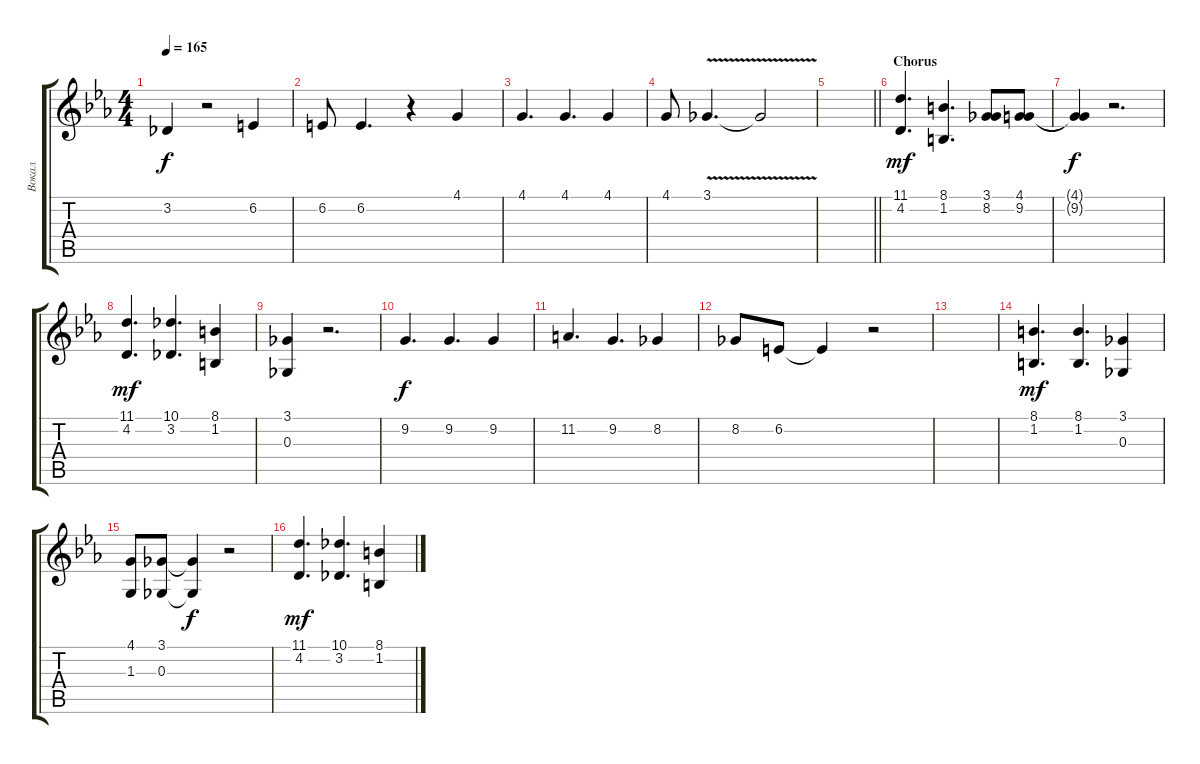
\track ("Вокал" "Вокал") {instrument trumpet}
\staff {score tabs}
\tuning (Eb4 Bb3 Gb3 Db3 Ab2 Eb2) {hide}
\ts (4 4)
\tempo 165
\clef g2
\ks cminor
3.2.4{dy f} r.2 6.2.4 |
6.2.8 6.2.4{d} r.4 4.1.4 |
4.1.4{d} 4.1.4{d} 4.1.4 |
4.1.8 3.1{v}.4{d} 3.1{t}.2 |
\barLineRight lightlight
|
\section ("" "Chorus")
(11.1 4.2).4{d dy mf} (8.1 1.2).4{d} (3.1 8.2).8 (4.1 9.2).8 |
(4.1{t} 9.2{t}).4{dy f} r.2{d} |
(11.1 4.2).4{d dy mf} (10.1 3.2).4{d} (8.1 1.2).4 |
(3.1 0.3).4 r.2{d} |
9.2.4{d dy f} 9.2.4{d} 9.2.4 |
11.2.4{d} 9.2.4{d} 8.2.4 |
8.2.8 6.2.8 6.2{t}.4 r.2 |
|
(8.1 1.2).4{d dy mf} (8.1 1.2).4{d} (3.1 0.3).4 |
(4.1 1.3).8 (3.1 0.3).8 (3.1{t} 0.3{t}).4{dy f} r.2 |
(11.1 4.2).4{d dy mf} (10.1 3.2).4{d} (8.1 1.2).4
